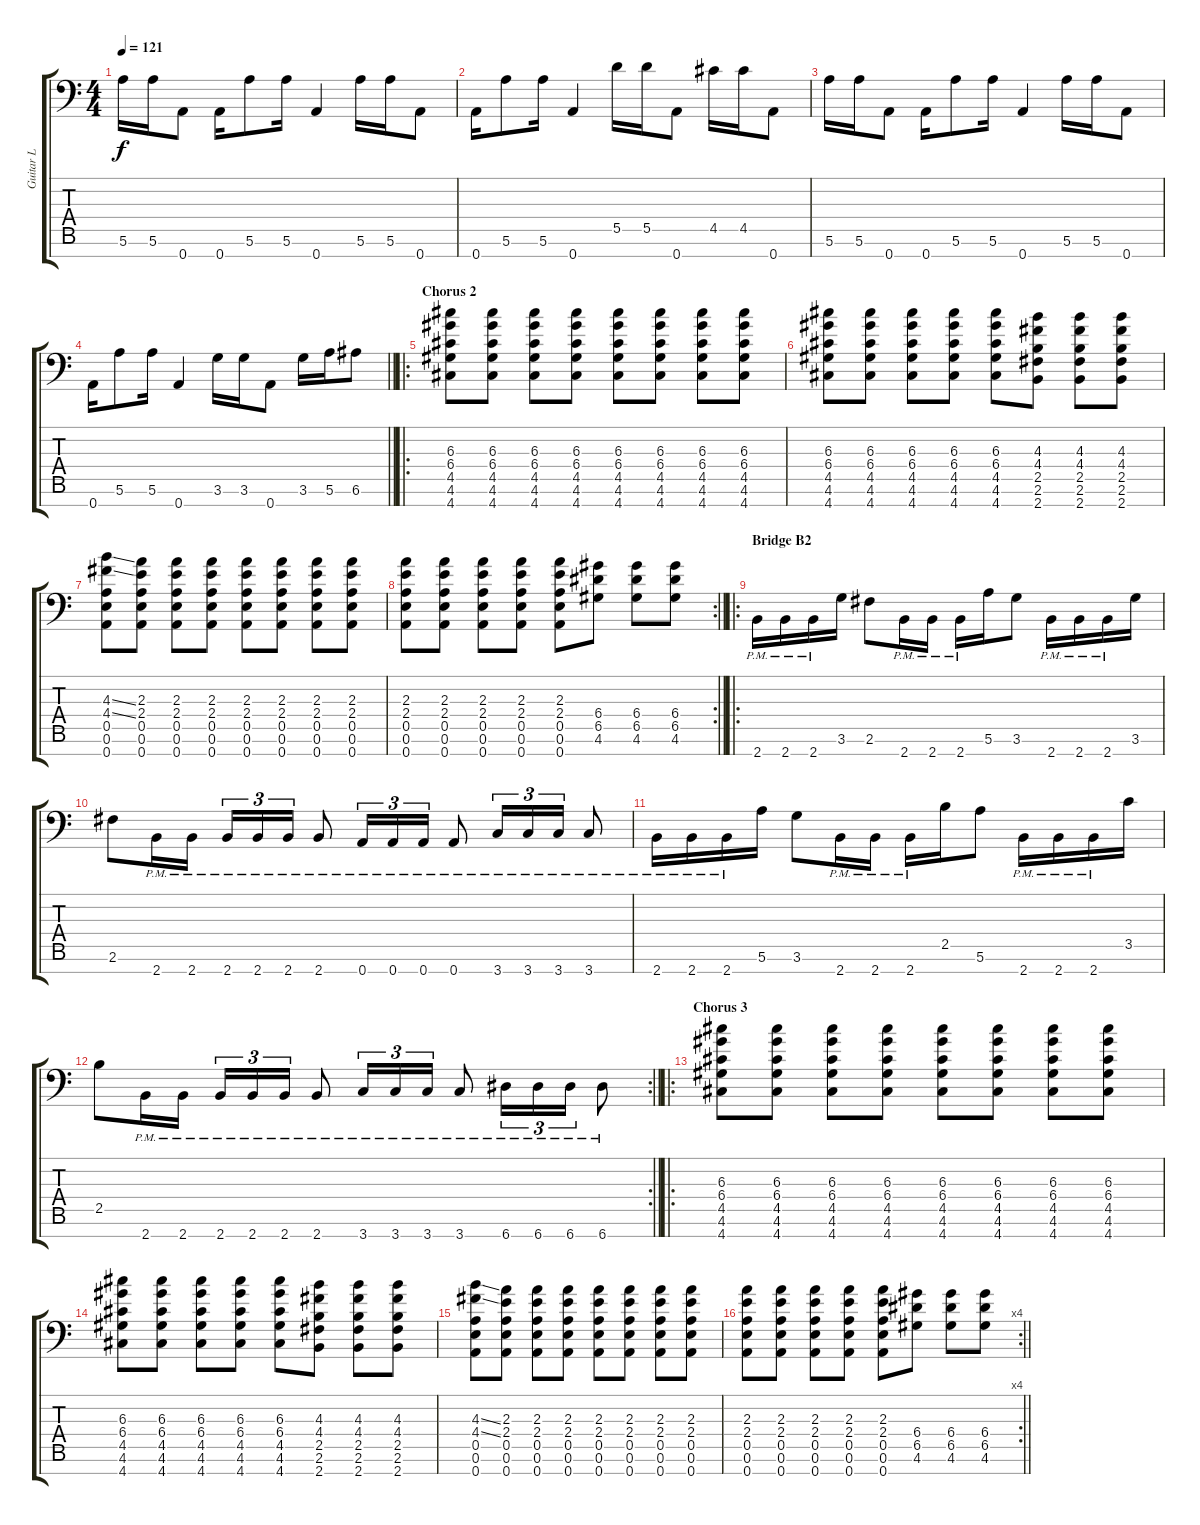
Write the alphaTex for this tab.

\track ("Guitar L" "Guitar L") {instrument distortionguitar}
\staff {score tabs}
\tuning (E4 B3 G3 D3 A2 E2 A1) {hide}
\ts (4 4)
\tempo 121
\clef f4
\ks c
5.6.16{dy f} 5.6.16 0.7.8 0.7.16 5.6.8 5.6.16 0.7.4 5.6.16 5.6.16 0.7.8 |
0.7.16 5.6.8 5.6.16 0.7.4 5.5.16 5.5.16 0.7.8 4.5.16 4.5.16 0.7.8 |
5.6.16 5.6.16 0.7.8 0.7.16 5.6.8 5.6.16 0.7.4 5.6.16 5.6.16 0.7.8 |
\barLineRight lightlight
0.7.16 5.6.8 5.6.16 0.7.4 3.6.16 3.6.16 0.7.8 3.6.16 5.6.16 6.6.8 |
\ro
\section ("" "Chorus 2")
(6.3 6.4 4.5 4.6 4.7).8 (6.3 6.4 4.5 4.6 4.7).8 (6.3 6.4 4.5 4.6 4.7).8 (6.3 6.4 4.5 4.6 4.7).8 (6.3 6.4 4.5 4.6 4.7).8 (6.3 6.4 4.5 4.6 4.7).8 (6.3 6.4 4.5 4.6 4.7).8 (6.3 6.4 4.5 4.6 4.7).8 |
(6.3 6.4 4.5 4.6 4.7).8 (6.3 6.4 4.5 4.6 4.7).8 (6.3 6.4 4.5 4.6 4.7).8 (6.3 6.4 4.5 4.6 4.7).8 (6.3 6.4 4.5 4.6 4.7).8 (4.3 4.4 2.5 2.6 2.7).8 (4.3 4.4 2.5 2.6 2.7).8 (4.3 4.4 2.5 2.6 2.7).8 |
(4.3{ss} 4.4{ss} 0.5 0.6 0.7).8 (2.3 2.4 0.5 0.6 0.7).8 (2.3 2.4 0.5 0.6 0.7).8 (2.3 2.4 0.5 0.6 0.7).8 (2.3 2.4 0.5 0.6 0.7).8 (2.3 2.4 0.5 0.6 0.7).8 (2.3 2.4 0.5 0.6 0.7).8 (2.3 2.4 0.5 0.6 0.7).8 |
\rc 2
\barLineRight lightlight
(2.3 2.4 0.5 0.6 0.7).8 (2.3 2.4 0.5 0.6 0.7).8 (2.3 2.4 0.5 0.6 0.7).8 (2.3 2.4 0.5 0.6 0.7).8 (2.3 2.4 0.5 0.6 0.7).8 (6.4 6.5 4.6).8 (6.4 6.5 4.6).8 (6.4 6.5 4.6).8 |
\ro
\section ("" "Bridge B2")
2.7{pm}.16 2.7{pm}.16 2.7{pm}.16 3.6.16 2.6.8 2.7{pm}.16 2.7{pm}.16 2.7{pm}.16 5.6.16 3.6.8 2.7{pm}.16 2.7{pm}.16 2.7{pm}.16 3.6.16 |
2.6.8 2.7{pm}.16 2.7{pm}.16 2.7{pm}.16{tu (3 2)} 2.7{pm}.16{tu (3 2)} 2.7{pm}.16{tu (3 2)} 2.7{pm}.8 0.7{pm}.16{tu (3 2)} 0.7{pm}.16{tu (3 2)} 0.7{pm}.16{tu (3 2)} 0.7{pm}.8 3.7{pm}.16{tu (3 2)} 3.7{pm}.16{tu (3 2)} 3.7{pm}.16{tu (3 2)} 3.7{pm}.8 |
2.7{pm}.16 2.7{pm}.16 2.7{pm}.16 5.6.16 3.6.8 2.7{pm}.16 2.7{pm}.16 2.7{pm}.16 2.5.16 5.6.8 2.7{pm}.16 2.7{pm}.16 2.7{pm}.16 3.5.16 |
\rc 2
\barLineRight lightlight
2.5.8 2.7{pm}.16 2.7{pm}.16 2.7{pm}.16{tu (3 2)} 2.7{pm}.16{tu (3 2)} 2.7{pm}.16{tu (3 2)} 2.7{pm}.8 3.7{pm}.16{tu (3 2)} 3.7{pm}.16{tu (3 2)} 3.7{pm}.16{tu (3 2)} 3.7{pm}.8 6.7{pm}.16{tu (3 2)} 6.7{pm}.16{tu (3 2)} 6.7{pm}.16{tu (3 2)} 6.7{pm}.8 |
\ro
\section ("" "Chorus 3")
(6.3 6.4 4.5 4.6 4.7).8 (6.3 6.4 4.5 4.6 4.7).8 (6.3 6.4 4.5 4.6 4.7).8 (6.3 6.4 4.5 4.6 4.7).8 (6.3 6.4 4.5 4.6 4.7).8 (6.3 6.4 4.5 4.6 4.7).8 (6.3 6.4 4.5 4.6 4.7).8 (6.3 6.4 4.5 4.6 4.7).8 |
(6.3 6.4 4.5 4.6 4.7).8 (6.3 6.4 4.5 4.6 4.7).8 (6.3 6.4 4.5 4.6 4.7).8 (6.3 6.4 4.5 4.6 4.7).8 (6.3 6.4 4.5 4.6 4.7).8 (4.3 4.4 2.5 2.6 2.7).8 (4.3 4.4 2.5 2.6 2.7).8 (4.3 4.4 2.5 2.6 2.7).8 |
(4.3{ss} 4.4{ss} 0.5 0.6 0.7).8 (2.3 2.4 0.5 0.6 0.7).8 (2.3 2.4 0.5 0.6 0.7).8 (2.3 2.4 0.5 0.6 0.7).8 (2.3 2.4 0.5 0.6 0.7).8 (2.3 2.4 0.5 0.6 0.7).8 (2.3 2.4 0.5 0.6 0.7).8 (2.3 2.4 0.5 0.6 0.7).8 |
\rc 4
\barLineRight lightlight
(2.3 2.4 0.5 0.6 0.7).8 (2.3 2.4 0.5 0.6 0.7).8 (2.3 2.4 0.5 0.6 0.7).8 (2.3 2.4 0.5 0.6 0.7).8 (2.3 2.4 0.5 0.6 0.7).8 (6.4 6.5 4.6).8 (6.4 6.5 4.6).8 (6.4 6.5 4.6).8
